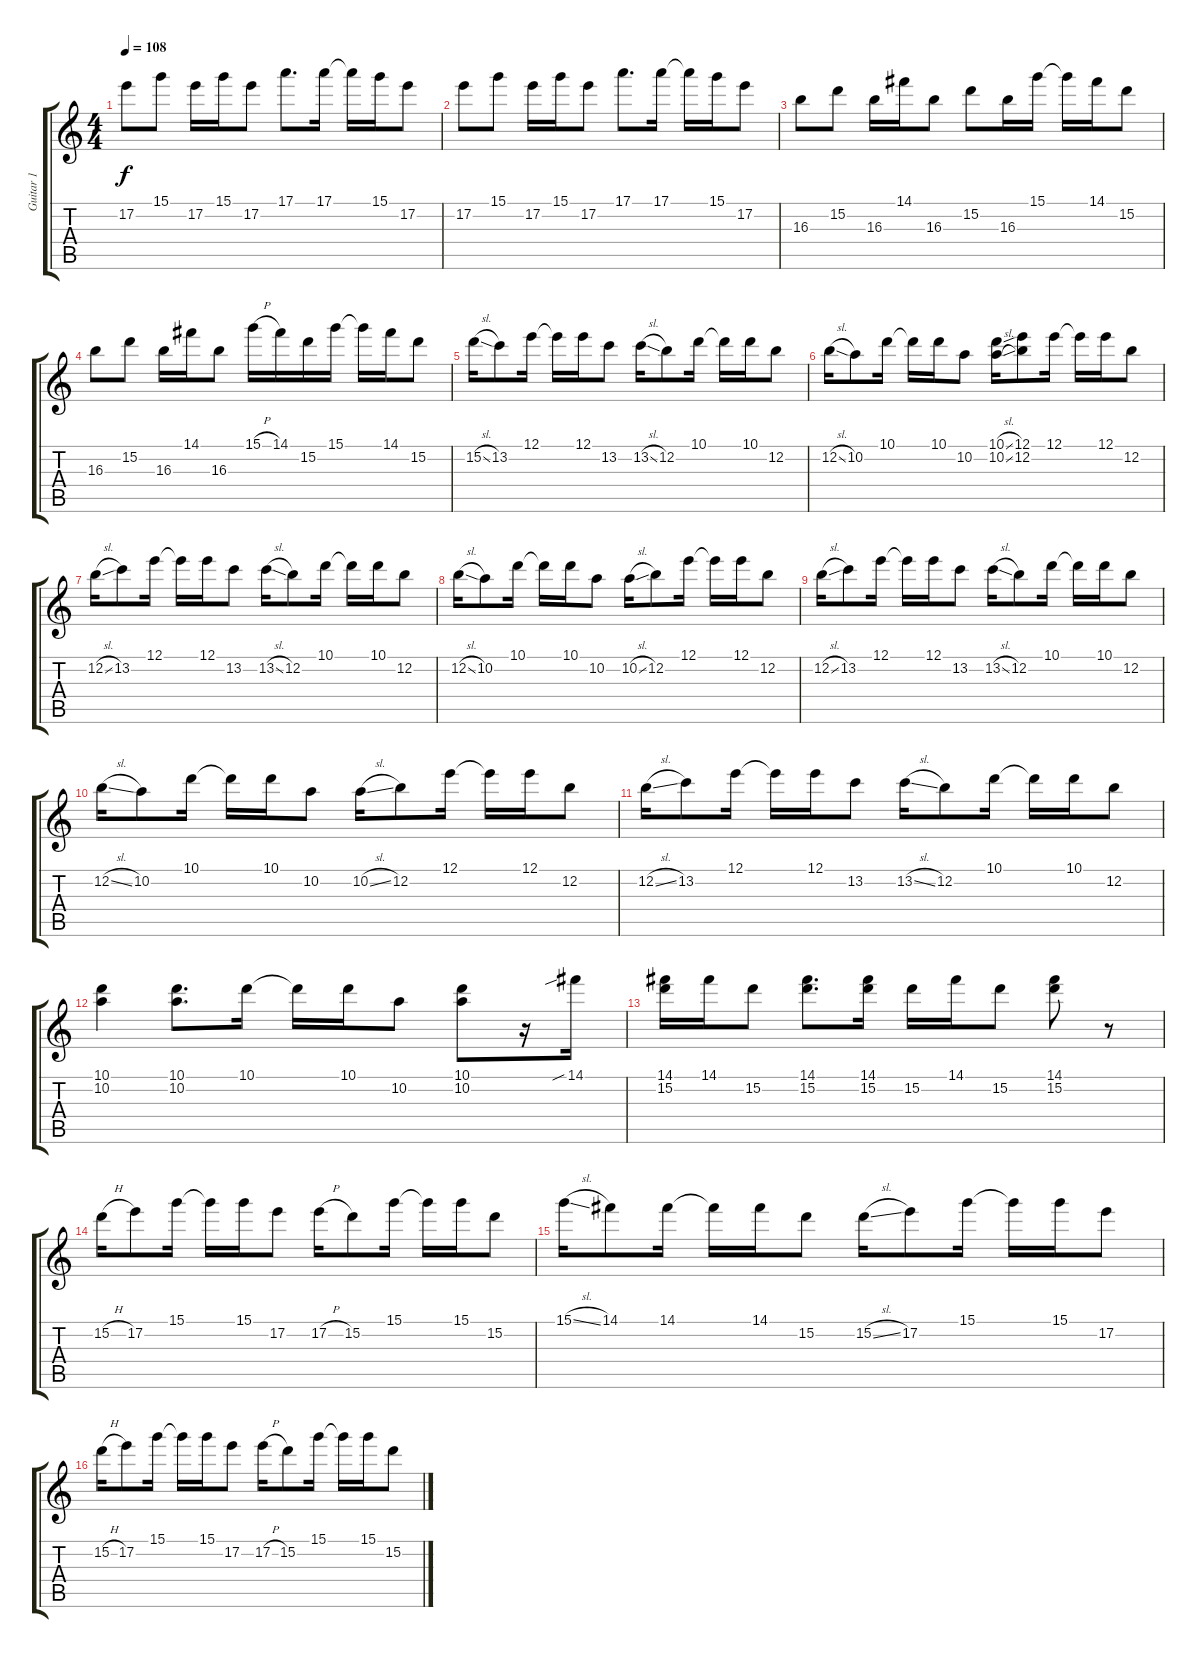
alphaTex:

\track ("Guitar 1" "Guitar 1") {instrument electricguitarclean}
\staff {score tabs}
\tuning (E4 B3 G3 D3 A2 E2) {hide}
\ts (4 4)
\tempo 108
\clef g2
\ks c
17.2.8{dy f} 15.1.8 17.2.16 15.1.16 17.2.8 17.1.8{d} 17.1.16 17.1{t}.16 15.1.16 17.2.8 |
17.2.8 15.1.8 17.2.16 15.1.16 17.2.8 17.1.8{d} 17.1.16 17.1{t}.16 15.1.16 17.2.8 |
16.3.8 15.2.8 16.3.16 14.1.16 16.3.8 15.2.8 16.3.16 15.1.16 15.1{t}.16 14.1.16 15.2.8 |
16.3.8 15.2.8 16.3.16 14.1.16 16.3.8 15.1{h}.16 14.1.16 15.2.16 15.1.16 15.1{t}.16 14.1.16 15.2.8 |
15.2{sl}.16 13.2.8 12.1.16 12.1{t}.16 12.1.16 13.2.8 13.2{sl}.16 12.2.8 10.1.16 10.1{t}.16 10.1.16 12.2.8 |
12.2{sl}.16 10.2.8 10.1.16 10.1{t}.16 10.1.16 10.2.8 (10.1{sl} 10.2{sl}).16 (12.1 12.2).8 12.1.16 12.1{t}.16 12.1.16 12.2.8 |
12.2{sl}.16 13.2.8 12.1.16 12.1{t}.16 12.1.16 13.2.8 13.2{sl}.16 12.2.8 10.1.16 10.1{t}.16 10.1.16 12.2.8 |
12.2{sl}.16 10.2.8 10.1.16 10.1{t}.16 10.1.16 10.2.8 10.2{sl}.16 12.2.8 12.1.16 12.1{t}.16 12.1.16 12.2.8 |
12.2{sl}.16 13.2.8 12.1.16 12.1{t}.16 12.1.16 13.2.8 13.2{sl}.16 12.2.8 10.1.16 10.1{t}.16 10.1.16 12.2.8 |
12.2{sl}.16 10.2.8 10.1.16 10.1{t}.16 10.1.16 10.2.8 10.2{sl}.16 12.2.8 12.1.16 12.1{t}.16 12.1.16 12.2.8 |
12.2{sl}.16 13.2.8 12.1.16 12.1{t}.16 12.1.16 13.2.8 13.2{sl}.16 12.2.8 10.1.16 10.1{t}.16 10.1.16 12.2.8 |
(10.1 10.2).4 (10.1 10.2).8{d} 10.1.16 10.1{t}.16 10.1.16 10.2.8 (10.1 10.2).8 r.16 14.1{sib}.16 |
(14.1 15.2).16 14.1.16 15.2.8 (14.1 15.2).8{d} (14.1 15.2).16 15.2.16 14.1.16 15.2.8 (14.1 15.2).8 r.8 |
15.2{h}.16 17.2.8 15.1.16 15.1{t}.16 15.1.16 17.2.8 17.2{h}.16 15.2.8 15.1.16 15.1{t}.16 15.1.16 15.2.8 |
15.1{sl}.16 14.1.8 14.1.16 14.1{t}.16 14.1.16 15.2.8 15.2{sl}.16 17.2.8 15.1.16 15.1{t}.16 15.1.16 17.2.8 |
15.2{h}.16 17.2.8 15.1.16 15.1{t}.16 15.1.16 17.2.8 17.2{h}.16 15.2.8 15.1.16 15.1{t}.16 15.1.16 15.2.8
